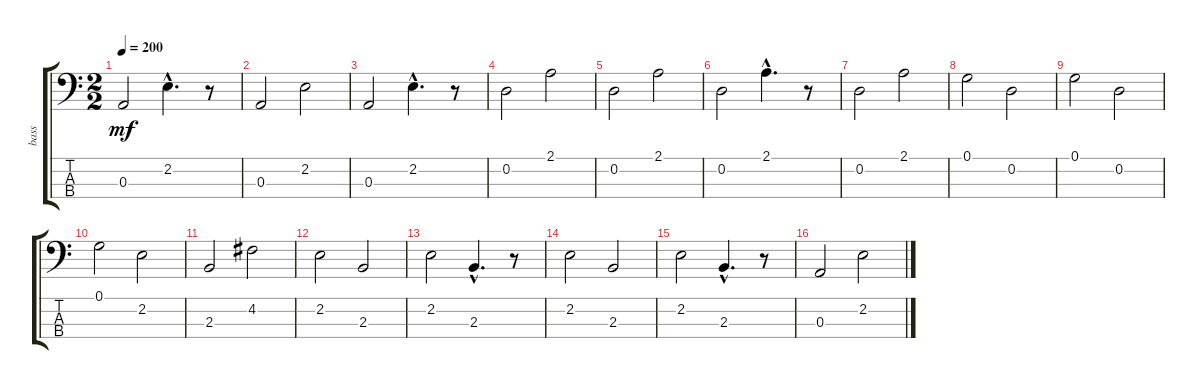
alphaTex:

\track ("bass" "bass") {instrument electricbassfinger}
\staff {score tabs}
\tuning (G2 D2 A1 E1) {hide}
\ts (2 2)
\tempo 200
\clef f4
\ks c
0.3.2{dy mf} 2.2{hac}.4{d} r.8 |
0.3.2 2.2.2 |
0.3.2 2.2{hac}.4{d} r.8 |
0.2.2 2.1.2 |
0.2.2 2.1.2 |
0.2.2 2.1{hac}.4{d} r.8 |
0.2.2 2.1.2 |
0.1.2 0.2.2 |
0.1.2 0.2.2 |
0.1.2 2.2.2 |
2.3.2 4.2.2 |
2.2.2 2.3.2 |
2.2.2 2.3{hac}.4{d} r.8 |
2.2.2 2.3.2 |
2.2.2 2.3{hac}.4{d} r.8 |
0.3.2 2.2.2
